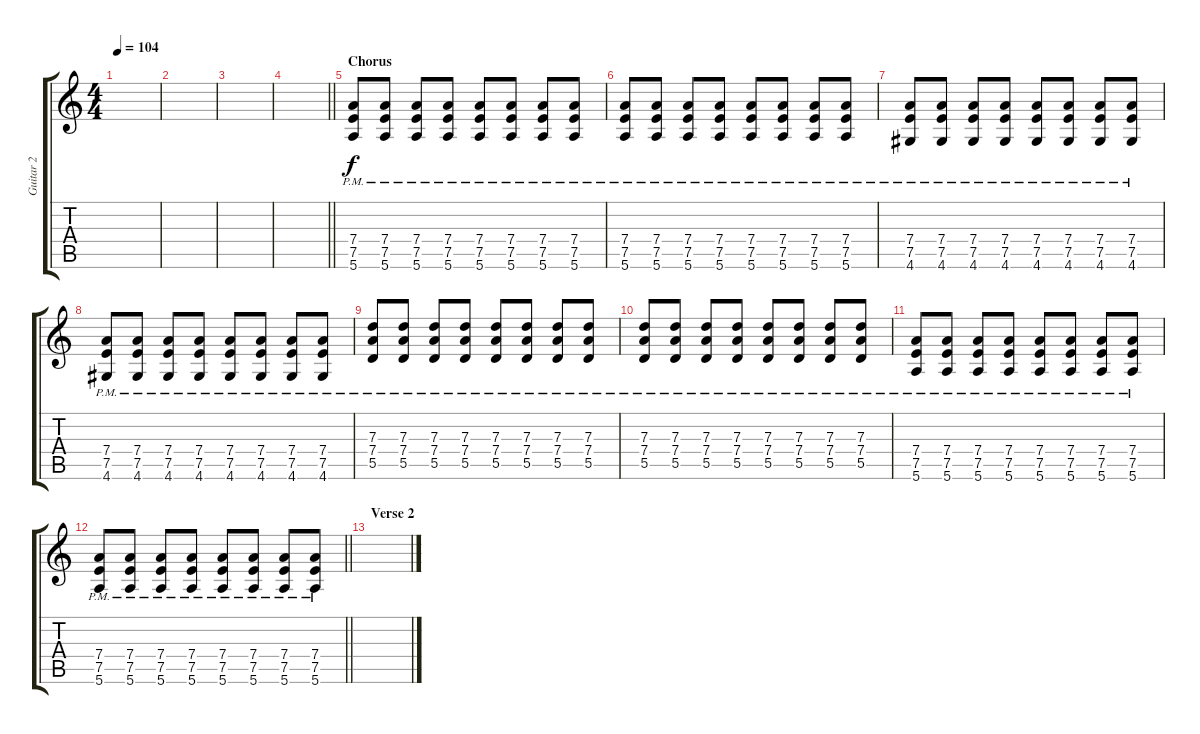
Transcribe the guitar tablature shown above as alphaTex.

\track ("Guitar 2" "Guitar 2") {instrument electricguitarclean}
\staff {score tabs}
\tuning (E4 B3 G3 D3 A2 E2) {hide}
\ts (4 4)
\tempo 104
\clef g2
\ks c
|
|
|
\barLineRight lightlight
|
\section ("" "Chorus")
(7.4{pm} 7.5{pm} 5.6{pm}).8 (7.4{pm} 7.5{pm} 5.6{pm}).8 (7.4{pm} 7.5{pm} 5.6{pm}).8 (7.4{pm} 7.5{pm} 5.6{pm}).8 (7.4{pm} 7.5{pm} 5.6{pm}).8 (7.4{pm} 7.5{pm} 5.6{pm}).8 (7.4{pm} 7.5{pm} 5.6{pm}).8 (7.4{pm} 7.5{pm} 5.6{pm}).8 |
(7.4{pm} 7.5{pm} 5.6{pm}).8 (7.4{pm} 7.5{pm} 5.6{pm}).8 (7.4{pm} 7.5{pm} 5.6{pm}).8 (7.4{pm} 7.5{pm} 5.6{pm}).8 (7.4{pm} 7.5{pm} 5.6{pm}).8 (7.4{pm} 7.5{pm} 5.6{pm}).8 (7.4{pm} 7.5{pm} 5.6{pm}).8 (7.4{pm} 7.5{pm} 5.6{pm}).8 |
(7.4{pm} 7.5{pm} 4.6{pm}).8 (7.4{pm} 7.5{pm} 4.6{pm}).8 (7.4{pm} 7.5{pm} 4.6{pm}).8 (7.4{pm} 7.5{pm} 4.6{pm}).8 (7.4{pm} 7.5{pm} 4.6{pm}).8 (7.4{pm} 7.5{pm} 4.6{pm}).8 (7.4{pm} 7.5{pm} 4.6{pm}).8 (7.4{pm} 7.5{pm} 4.6{pm}).8 |
(7.4{pm} 7.5{pm} 4.6{pm}).8 (7.4{pm} 7.5{pm} 4.6{pm}).8 (7.4{pm} 7.5{pm} 4.6{pm}).8 (7.4{pm} 7.5{pm} 4.6{pm}).8 (7.4{pm} 7.5{pm} 4.6{pm}).8 (7.4{pm} 7.5{pm} 4.6{pm}).8 (7.4{pm} 7.5{pm} 4.6{pm}).8 (7.4{pm} 7.5{pm} 4.6{pm}).8 |
(7.3{pm} 7.4{pm} 5.5{pm}).8 (7.3{pm} 7.4{pm} 5.5{pm}).8 (7.3{pm} 7.4{pm} 5.5{pm}).8 (7.3{pm} 7.4{pm} 5.5{pm}).8 (7.3{pm} 7.4{pm} 5.5{pm}).8 (7.3{pm} 7.4{pm} 5.5{pm}).8 (7.3{pm} 7.4{pm} 5.5{pm}).8 (7.3{pm} 7.4{pm} 5.5{pm}).8 |
(7.3{pm} 7.4{pm} 5.5{pm}).8 (7.3{pm} 7.4{pm} 5.5{pm}).8 (7.3{pm} 7.4{pm} 5.5{pm}).8 (7.3{pm} 7.4{pm} 5.5{pm}).8 (7.3{pm} 7.4{pm} 5.5{pm}).8 (7.3{pm} 7.4{pm} 5.5{pm}).8 (7.3{pm} 7.4{pm} 5.5{pm}).8 (7.3{pm} 7.4{pm} 5.5{pm}).8 |
(7.4{pm} 7.5{pm} 5.6{pm}).8 (7.4{pm} 7.5{pm} 5.6{pm}).8 (7.4{pm} 7.5{pm} 5.6{pm}).8 (7.4{pm} 7.5{pm} 5.6{pm}).8 (7.4{pm} 7.5{pm} 5.6{pm}).8 (7.4{pm} 7.5{pm} 5.6{pm}).8 (7.4{pm} 7.5{pm} 5.6{pm}).8 (7.4{pm} 7.5{pm} 5.6{pm}).8 |
\barLineRight lightlight
(7.4{pm} 7.5{pm} 5.6{pm}).8 (7.4{pm} 7.5{pm} 5.6{pm}).8 (7.4{pm} 7.5{pm} 5.6{pm}).8 (7.4{pm} 7.5{pm} 5.6{pm}).8 (7.4{pm} 7.5{pm} 5.6{pm}).8 (7.4{pm} 7.5{pm} 5.6{pm}).8 (7.4{pm} 7.5{pm} 5.6{pm}).8 (7.4{pm} 7.5{pm} 5.6{pm}).8 |
\section ("" "Verse 2")
